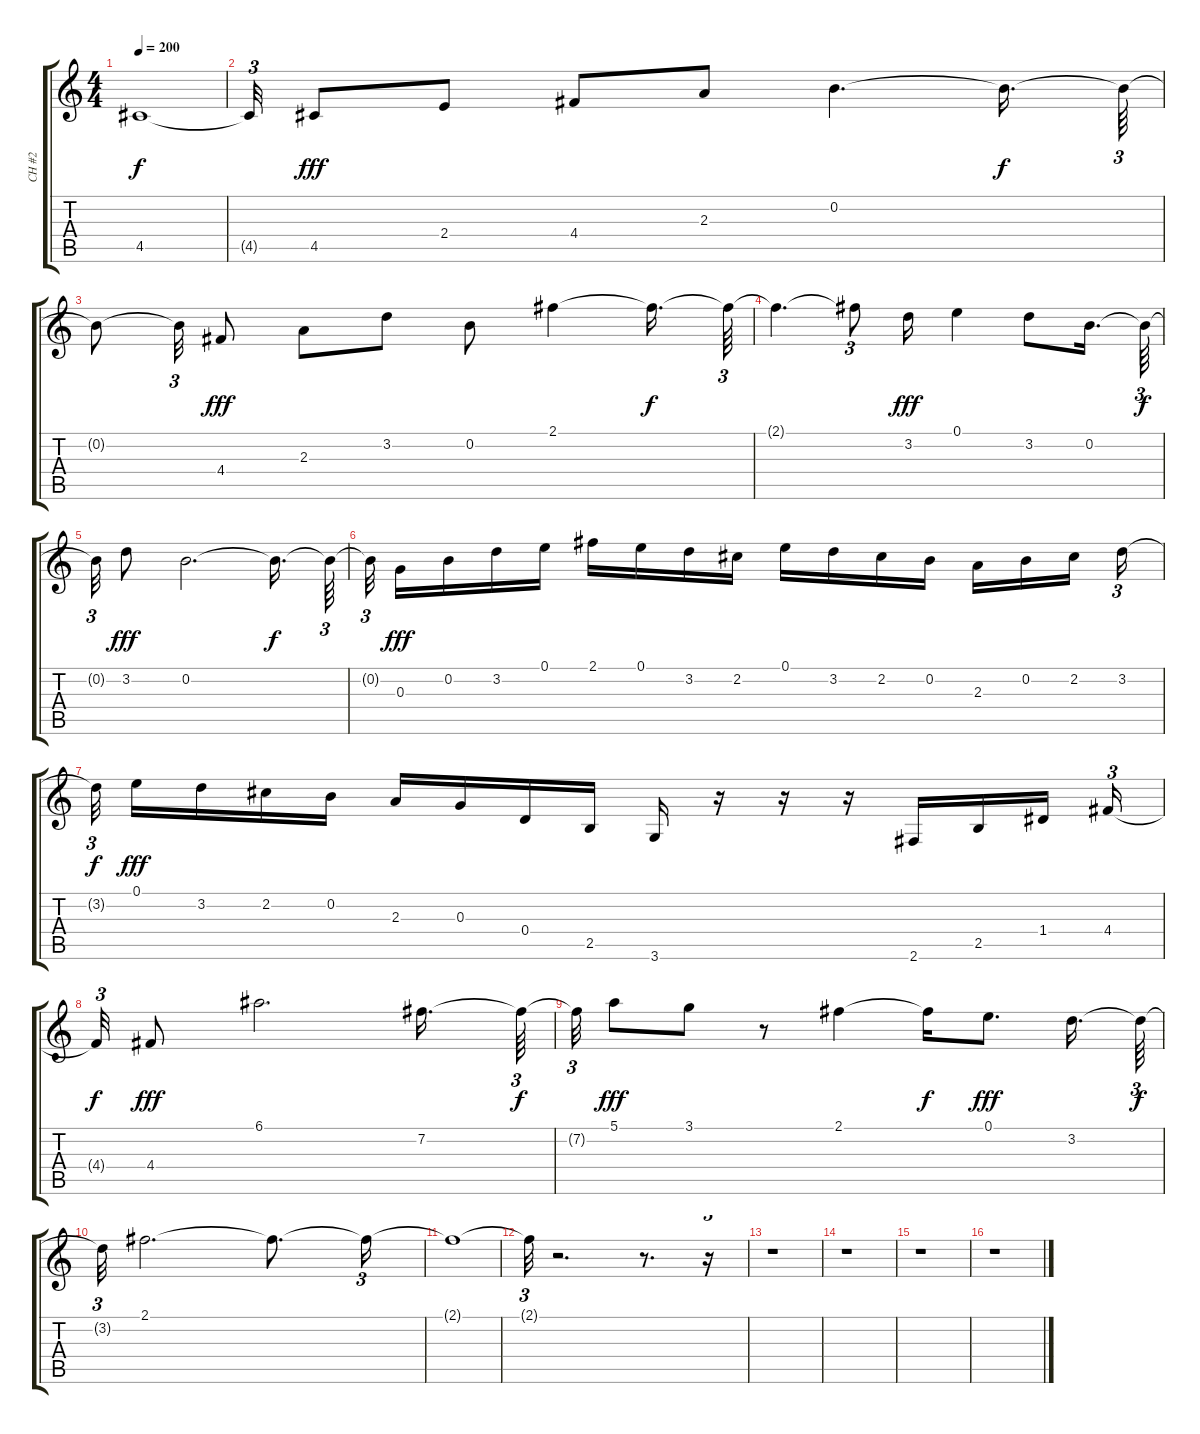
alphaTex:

\track ("CH #2" "CH #2") {instrument distortionguitar}
\staff {score tabs}
\tuning (E4 B3 G3 D3 A2 E2) {hide}
\ts (4 4)
\tempo 200
\clef g2
\ks c
4.5{t}.1{dy f} |
4.5{t}.32{tu (3 2)} 4.5.8{dy fff} 2.4.8 4.4.8 2.3.8 0.2.4{d} 0.2{t}.16{d dy f} 0.2{t}.64{tu (3 2)} |
0.2{t}.8 0.2{t}.32{tu (3 2)} 4.4.8{dy fff} 2.3.8 3.2.8 0.2.8 2.1.4 2.1{t}.16{d dy f} 2.1{t}.64{tu (3 2)} |
2.1{t}.4{d} 2.1{t}.8{tu (3 2)} 3.2.16{dy fff} 0.1.4 3.2.8 0.2.16{d} 0.2{t}.64{tu (3 2) dy f} |
0.2{t}.32{tu (3 2)} 3.2.8{dy fff} 0.2.2{d} 0.2{t}.16{d dy f} 0.2{t}.64{tu (3 2)} |
0.2{t}.32{tu (3 2) beam splitsecondary} 0.3.16{dy fff} 0.2.16 3.2.16 0.1.16 2.1.16 0.1.16 3.2.16 2.2.16 0.1.16 3.2.16 2.2.16 0.2.16 2.3.16 0.2.16 2.2.16{beam splitsecondary} 3.2.16{tu (3 2)} |
3.2{t}.32{tu (3 2) dy f beam splitsecondary} 0.1.16{dy fff} 3.2.16 2.2.16 0.2.16 2.3.16 0.3.16 0.4.16 2.5.16 3.6.16 r.16 r.16 r.16 2.6.16 2.5.16 1.4.16{beam splitsecondary} 4.4.16{tu (3 2)} |
4.4{t}.32{tu (3 2) dy f} 4.4.8{dy fff} 6.1.2{d} 7.2.16{d} 7.2{t}.64{tu (3 2) dy f} |
7.2{t}.32{tu (3 2)} 5.1.8{dy fff} 3.1.8 r.8 2.1.4 2.1{t}.16{dy f} 0.1.8{d dy fff} 3.2.16{d} 3.2{t}.64{tu (3 2) dy f} |
3.2{t}.32{tu (3 2)} 2.1.2{d} 2.1{t}.8{d} 2.1{t}.16{tu (3 2)} |
2.1{t}.1 |
2.1{t}.32{tu (3 2)} r.2{d} r.8{d} r.16{tu (3 2)} |
r.1 |
r.1 |
r.1 |
r.1
